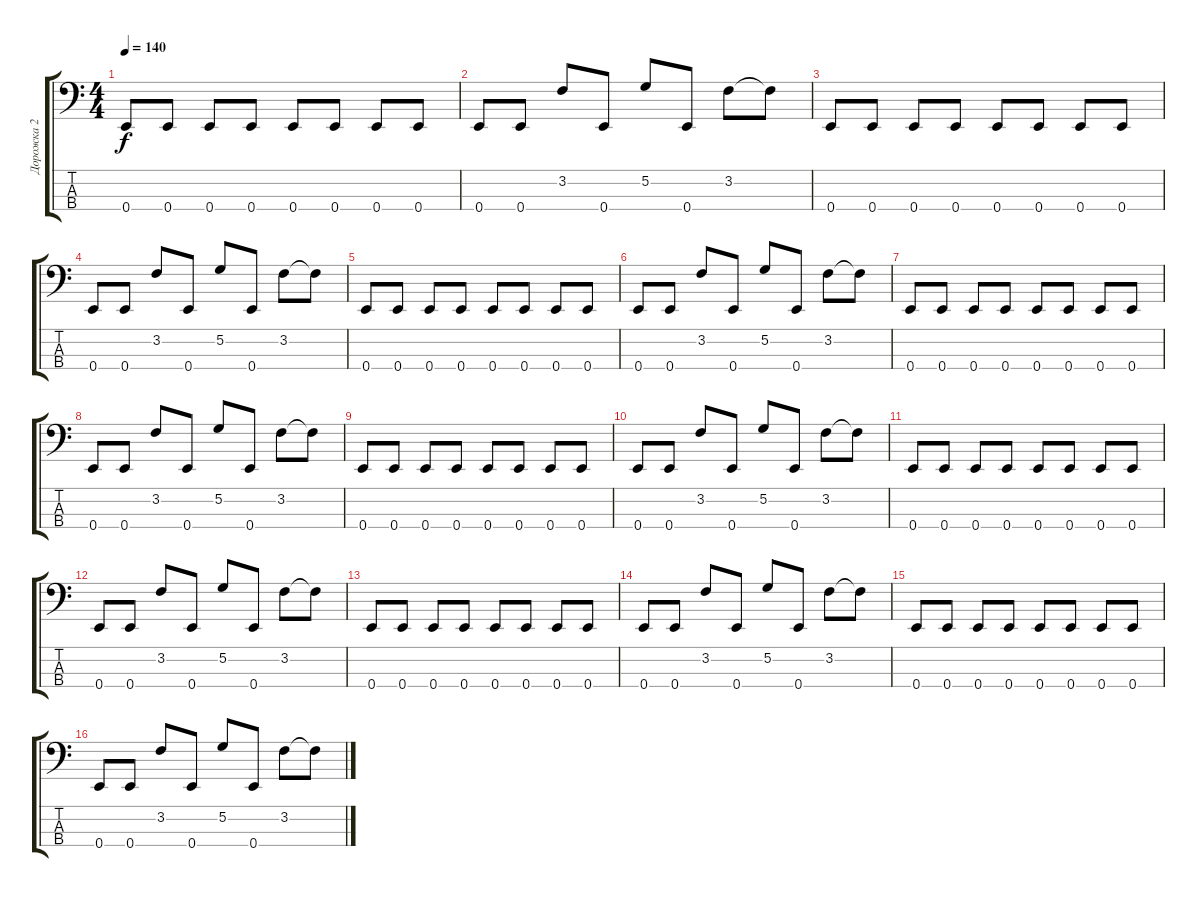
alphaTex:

\track ("Дорожка 2" "Дорожка 2") {instrument electricbassfinger}
\staff {score tabs}
\tuning (G2 D2 A1 E1) {hide}
\ts (4 4)
\tempo 140
\clef f4
\ks c
0.4.8{dy f} 0.4.8 0.4.8 0.4.8 0.4.8 0.4.8 0.4.8 0.4.8 |
0.4.8 0.4.8 3.2.8 0.4.8 5.2.8 0.4.8 3.2.8 3.2{t}.8 |
0.4.8 0.4.8 0.4.8 0.4.8 0.4.8 0.4.8 0.4.8 0.4.8 |
0.4.8 0.4.8 3.2.8 0.4.8 5.2.8 0.4.8 3.2.8 3.2{t}.8 |
0.4.8 0.4.8 0.4.8 0.4.8 0.4.8 0.4.8 0.4.8 0.4.8 |
0.4.8 0.4.8 3.2.8 0.4.8 5.2.8 0.4.8 3.2.8 3.2{t}.8 |
0.4.8 0.4.8 0.4.8 0.4.8 0.4.8 0.4.8 0.4.8 0.4.8 |
0.4.8 0.4.8 3.2.8 0.4.8 5.2.8 0.4.8 3.2.8 3.2{t}.8 |
0.4.8 0.4.8 0.4.8 0.4.8 0.4.8 0.4.8 0.4.8 0.4.8 |
0.4.8 0.4.8 3.2.8 0.4.8 5.2.8 0.4.8 3.2.8 3.2{t}.8 |
0.4.8 0.4.8 0.4.8 0.4.8 0.4.8 0.4.8 0.4.8 0.4.8 |
0.4.8 0.4.8 3.2.8 0.4.8 5.2.8 0.4.8 3.2.8 3.2{t}.8 |
0.4.8 0.4.8 0.4.8 0.4.8 0.4.8 0.4.8 0.4.8 0.4.8 |
0.4.8 0.4.8 3.2.8 0.4.8 5.2.8 0.4.8 3.2.8 3.2{t}.8 |
0.4.8 0.4.8 0.4.8 0.4.8 0.4.8 0.4.8 0.4.8 0.4.8 |
0.4.8 0.4.8 3.2.8 0.4.8 5.2.8 0.4.8 3.2.8 3.2{t}.8
